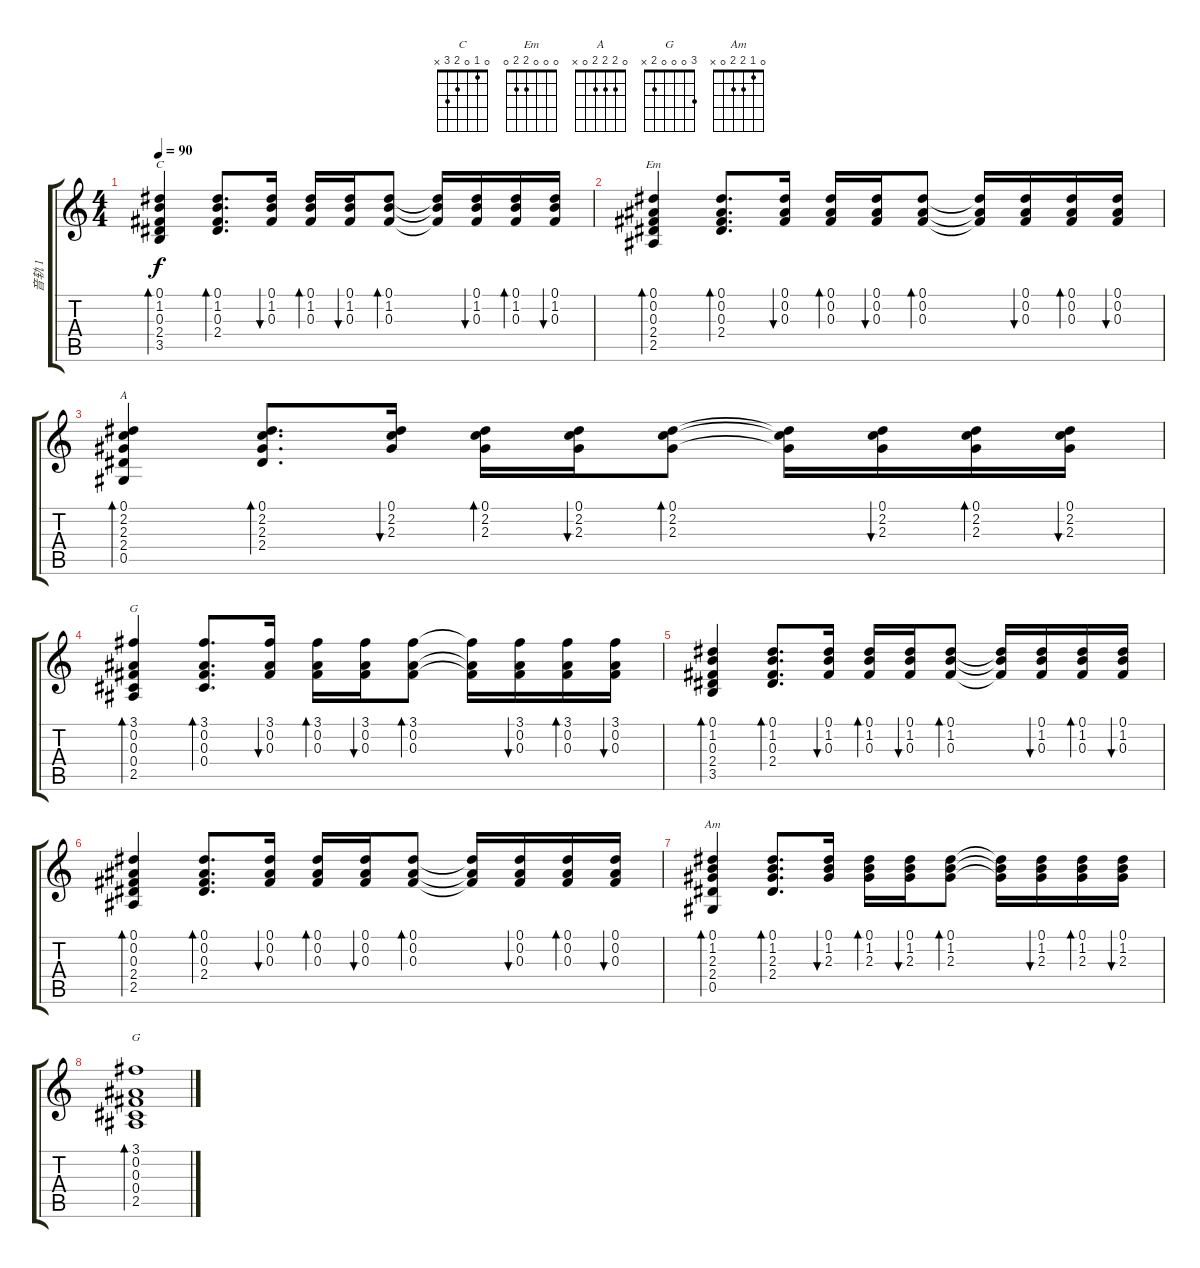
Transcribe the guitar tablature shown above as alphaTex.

\track ("音轨 1" "音轨 1") {instrument acousticguitarsteel}
\staff {score tabs}
\tuning (Eb4 Bb3 Gb3 Db3 Ab2 Eb2) {hide}
\chord ("C" 0 1 0 2 3 x)
\chord ("Em" 0 0 0 2 2 0)
\chord ("A" 0 2 2 2 0 x)
\chord ("G" 3 0 0 0 2 3)
\chord ("Am" 0 1 2 2 0 x)
\chord ("G" 3 0 0 0 2 x)
\ts (4 4)
\tempo 90
\clef g2
\ks c
(0.1 1.2 0.3 2.4 3.5).4{bd 30 ch "C" dy f} (0.1 1.2 0.3 2.4).8{d bd 30} (0.1 1.2 0.3).16{bu 30} (0.1 1.2 0.3).16{bd 30} (0.1 1.2 0.3).16{bu 30} (0.1 1.2 0.3).8{bd 30} (0.1{t} 1.2{t} 0.3{t}).16 (0.1 1.2 0.3).16{bu 30} (0.1 1.2 0.3).16{bd 30} (0.1 1.2 0.3).16{bu 30} |
(0.1 0.2 0.3 2.4 2.5).4{bd 30 ch "Em"} (0.1 0.2 0.3 2.4).8{d bd 30} (0.1 0.2 0.3).16{bu 30} (0.1 0.2 0.3).16{bd 30} (0.1 0.2 0.3).16{bu 30} (0.1 0.2 0.3).8{bd 30} (0.1{t} 0.2{t} 0.3{t}).16 (0.1 0.2 0.3).16{bu 30} (0.1 0.2 0.3).16{bd 30} (0.1 0.2 0.3).16{bu 30} |
(0.1 2.2 2.3 2.4 0.5).4{bd 30 ch "A"} (0.1 2.2 2.3 2.4).8{d bd 30} (0.1 2.2 2.3).16{bu 30} (0.1 2.2 2.3).16{bd 30} (0.1 2.2 2.3).16{bu 30} (0.1 2.2 2.3).8{bd 30} (0.1{t} 2.2{t} 2.3{t}).16 (0.1 2.2 2.3).16{bu 30} (0.1 2.2 2.3).16{bd 30} (0.1 2.2 2.3).16{bu 30} |
(3.1 0.2 0.3 0.4 2.5).4{bd 30 ch "G"} (3.1 0.2 0.3 0.4).8{d bd 30} (3.1 0.2 0.3).16{bu 30} (3.1 0.2 0.3).16{bd 30} (3.1 0.2 0.3).16{bu 30} (3.1 0.2 0.3).8{bd 30} (3.1{t} 0.2{t} 0.3{t}).16 (3.1 0.2 0.3).16{bu 30} (3.1 0.2 0.3).16{bd 30} (3.1 0.2 0.3).16{bu 30} |
(0.1 1.2 0.3 2.4 3.5).4{bd 30} (0.1 1.2 0.3 2.4).8{d bd 30} (0.1 1.2 0.3).16{bu 30} (0.1 1.2 0.3).16{bd 30} (0.1 1.2 0.3).16{bu 30} (0.1 1.2 0.3).8{bd 30} (0.1{t} 1.2{t} 0.3{t}).16 (0.1 1.2 0.3).16{bu 30} (0.1 1.2 0.3).16{bd 30} (0.1 1.2 0.3).16{bu 30} |
(0.1 0.2 0.3 2.4 2.5).4{bd 30} (0.1 0.2 0.3 2.4).8{d bd 30} (0.1 0.2 0.3).16{bu 30} (0.1 0.2 0.3).16{bd 30} (0.1 0.2 0.3).16{bu 30} (0.1 0.2 0.3).8{bd 30} (0.1{t} 0.2{t} 0.3{t}).16 (0.1 0.2 0.3).16{bu 30} (0.1 0.2 0.3).16{bd 30} (0.1 0.2 0.3).16{bu 30} |
(0.1 1.2 2.3 2.4 0.5).4{bd 30 ch "Am"} (0.1 1.2 2.3 2.4).8{d bd 30} (0.1 1.2 2.3).16{bu 30} (0.1 1.2 2.3).16{bd 30} (0.1 1.2 2.3).16{bu 30} (0.1 1.2 2.3).8{bd 30} (0.1{t} 1.2{t} 2.3{t}).16 (0.1 1.2 2.3).16{bu 30} (0.1 1.2 2.3).16{bd 30} (0.1 1.2 2.3).16{bu 30} |
(3.1 0.2 0.3 0.4 2.5).1{bd 480 ch "G"}
